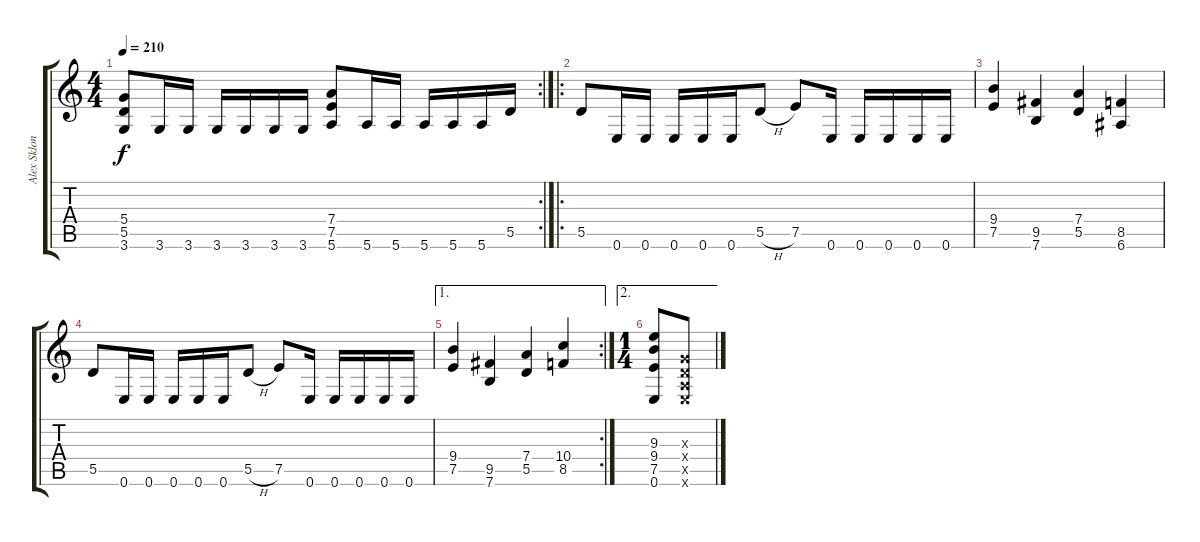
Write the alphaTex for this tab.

\track ("Alex Sklonic" "Alex Sklon") {instrument distortionguitar}
\staff {score tabs}
\tuning (E4 B3 G3 D3 A2 E2) {hide}
\rc 2
\ts (4 4)
\tempo 210
\clef g2
\ks c
(5.4 5.5 3.6).8{dy f} 3.6.16 3.6.16 3.6.16 3.6.16 3.6.16 3.6.16 (7.4 7.5 5.6).8 5.6.16 5.6.16 5.6.16 5.6.16 5.6.16 5.5.16 |
\ro
5.5.8 0.6.16 0.6.16 0.6.16 0.6.16 0.6.16 5.5{h}.8 7.5.8 0.6.16 0.6.16 0.6.16 0.6.16 0.6.16 |
(9.4 7.5).4 (9.5 7.6).4 (7.4 5.5).4 (8.5 6.6).4 |
5.5.8 0.6.16 0.6.16 0.6.16 0.6.16 0.6.16 5.5{h}.8 7.5.8 0.6.16 0.6.16 0.6.16 0.6.16 0.6.16 |
\ae 1
\rc 2
(9.4 7.5).4 (9.5 7.6).4 (7.4 5.5).4 (10.4 8.5).4 |
\ae 2
\ts (1 4)
(9.3 9.4 7.5 0.6).8 (0.3{x} 0.4{x} 0.5{x} 0.6{x}).8
